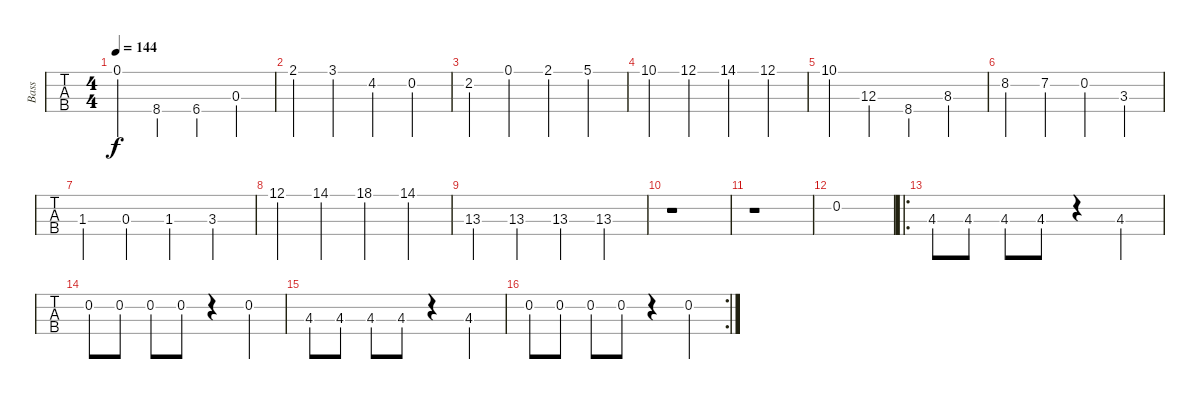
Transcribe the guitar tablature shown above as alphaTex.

\track ("Bass" "Bass") {instrument electricbasspick}
\staff {tabs}
\tuning (Eb2 Bb1 F1 C1) {hide}
\ts (4 4)
\tempo 144
\clef f4
\ks c
0.1.4{dy f} 8.4.4 6.4.4 0.3.4 |
2.1.4 3.1.4 4.2.4 0.2.4 |
2.2.4 0.1.4 2.1.4 5.1.4 |
10.1.4 12.1.4 14.1.4 12.1.4 |
10.1.4 12.3.4 8.4.4 8.3.4 |
8.2.4 7.2.4 0.2.4 3.3.4 |
1.3.4 0.3.4 1.3.4 3.3.4 |
12.1.4 14.1.4 18.1.4 14.1.4 |
13.3.4 13.3.4 13.3.4 13.3.4 |
r.1 |
r.1 |
0.2.1 |
\ro
4.3.8 4.3.8 4.3.8 4.3.8 r.4 4.3.4 |
0.2.8 0.2.8 0.2.8 0.2.8 r.4 0.2.4 |
4.3.8 4.3.8 4.3.8 4.3.8 r.4 4.3.4 |
\rc 2
0.2.8 0.2.8 0.2.8 0.2.8 r.4 0.2.4
